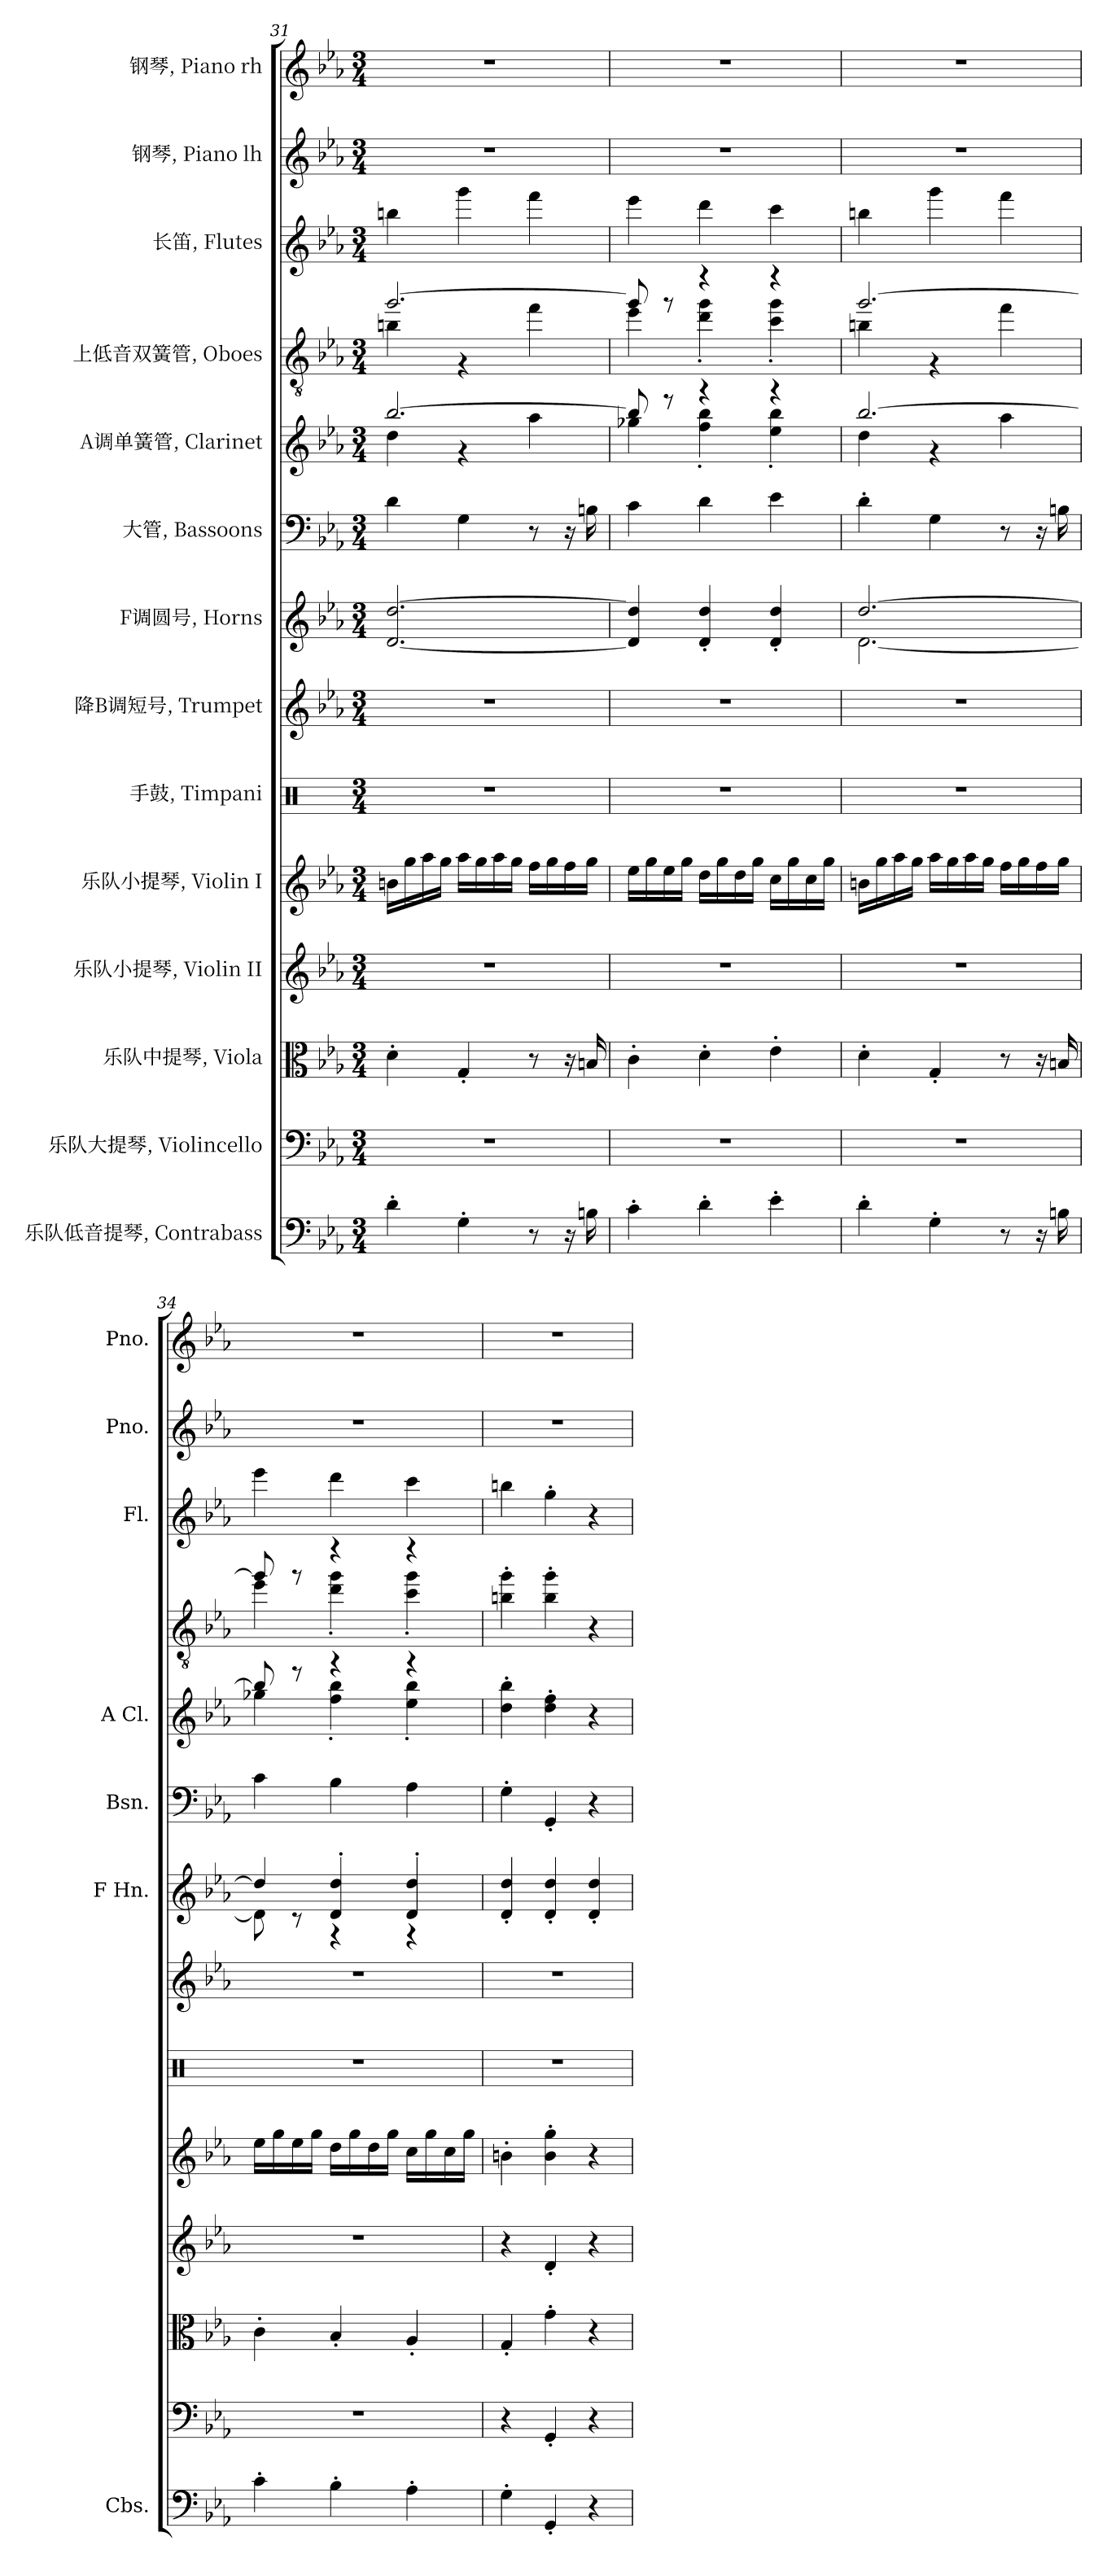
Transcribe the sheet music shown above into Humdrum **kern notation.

**kern	**kern	**kern	**kern	**kern	**kern	**kern	**kern	**kern	**kern	**kern	**kern	**kern	**kern
*part14	*part13	*part12	*part11	*part10	*part9	*part8	*part7	*part6	*part5	*part4	*part3	*part2	*part1
*staff14	*staff13	*staff12	*staff11	*staff10	*staff9	*staff8	*staff7	*staff6	*staff5	*staff4	*staff3	*staff2	*staff1
*I"乐队低音提琴, Contrabass	*I"乐队大提琴, Violincello	*I"乐队中提琴, Viola	*I"乐队小提琴, Violin II	*I"乐队小提琴, Violin I	*I"手鼓, Timpani	*I"降B调短号, Trumpet	*I"F调圆号, Horns	*I"大管, Bassoons	*I"A调单簧管, Clarinet	*I"上低音双簧管, Oboes	*I"长笛, Flutes	*I"钢琴, Piano lh	*I"钢琴, Piano rh
*I'Cbs.	*	*	*	*	*	*	*I'F Hn.	*I'Bsn.	*I'A Cl.	*	*I'Fl.	*I'Pno.	*I'Pno.
!!LO:PB:g=z
*clefF4	*clefF4	*clefC3	*clefG2	*clefG2	*clefX	*clefG2	*clefG2	*clefF4	*clefG2	*clefGv2	*clefG2	*clefG2	*clefG2
*ITrd7c12	*	*	*	*	*	*ITrd1c2	*ITrd4c7	*	*ITrd2c3	*	*	*	*
*k[b-e-a-]	*k[b-e-a-]	*k[b-e-a-]	*k[b-e-a-]	*k[b-e-a-]	*k[]	*k[b-e-a-d-g-]	*k[b-e-a-d-]	*k[b-e-a-]	*k[]	*k[b-e-a-]	*k[b-e-a-]	*k[b-e-a-]	*k[b-e-a-]
*M3/4	*M3/4	*M3/4	*M3/4	*M3/4	*M3/4	*M3/4	*M3/4	*M3/4	*M3/4	*M3/4	*M3/4	*M3/4	*M3/4
=31	=31	=31	=31	=31	=31	=31	=31	=31	=31	=31	=31	=31	=31
*	*	*	*	*	*	*	*	*	*^	*^	*	*	*
4D'\	2.r	4d'\	2.r	16bn\LL	2.r	2.r	[2.G/ [2.g/	4d\	[2.gg/	4b\	[2.gg/	4bn\	4bbn\	2.r	2.r
.	.	.	.	16gg\	.	.	.	.	.	.	.	.	.	.	.
.	.	.	.	16aa-\	.	.	.	.	.	.	.	.	.	.	.
.	.	.	.	16gg\JJ	.	.	.	.	.	.	.	.	.	.	.
4GG'\	.	4G'/	.	16aa-\LL	.	.	.	4G\	.	4r	.	4r	4ggg\	.	.
.	.	.	.	16gg\	.	.	.	.	.	.	.	.	.	.	.
.	.	.	.	16aa-\	.	.	.	.	.	.	.	.	.	.	.
.	.	.	.	16gg\JJ	.	.	.	.	.	.	.	.	.	.	.
8r	.	8r	.	16ff\LL	.	.	.	8r	.	4ff\	.	4ff\	4fff\	.	.
.	.	.	.	16gg\	.	.	.	.	.	.	.	.	.	.	.
16r	.	16r	.	16ff\	.	.	.	16r	.	.	.	.	.	.	.
16BBn\	.	16Bn/	.	16gg\JJ	.	.	.	16Bn\	.	.	.	.	.	.	.
=32	=32	=32	=32	=32	=32	=32	=32	=32	=32	=32	=32	=32	=32	=32	=32
4C'\	2.r	4c'\	2.r	16ee-\LL	2.r	2.r	4G/] 4g/]	4c\	8gg/]	4ee-X\	8gg/]	4ee-\	4eee-\	2.r	2.r
.	.	.	.	16gg\	.	.	.	.	.	.	.	.	.	.	.
.	.	.	.	16ee-\	.	.	.	.	8r	.	8r	.	.	.	.
.	.	.	.	16gg\JJ	.	.	.	.	.	.	.	.	.	.	.
4D'\	.	4d'\	.	16dd\LL	.	.	4G/' 4g/'	4d\	4r	4dd\' 4gg\'	4r	4dd\' 4gg\'	4ddd\	.	.
.	.	.	.	16gg\	.	.	.	.	.	.	.	.	.	.	.
.	.	.	.	16dd\	.	.	.	.	.	.	.	.	.	.	.
.	.	.	.	16gg\JJ	.	.	.	.	.	.	.	.	.	.	.
4E-'\	.	4e-'\	.	16cc\LL	.	.	4G/' 4g/'	4e-\	4r	4cc\' 4gg\'	4r	4cc\' 4gg\'	4ccc\	.	.
.	.	.	.	16gg\	.	.	.	.	.	.	.	.	.	.	.
.	.	.	.	16cc\	.	.	.	.	.	.	.	.	.	.	.
.	.	.	.	16gg\JJ	.	.	.	.	.	.	.	.	.	.	.
=33	=33	=33	=33	=33	=33	=33	=33	=33	=33	=33	=33	=33	=33	=33	=33
*	*	*	*	*	*	*	*^	*	*	*	*	*	*	*	*
4D'\	2.r	4d'\	2.r	16bn\LL	2.r	2.r	[2.g/	[2.G\	4d'\	[2.gg/	4b\	[2.gg/	4bn\	4bbn\	2.r	2.r
.	.	.	.	16gg\	.	.	.	.	.	.	.	.	.	.	.	.
.	.	.	.	16aa-\	.	.	.	.	.	.	.	.	.	.	.	.
.	.	.	.	16gg\JJ	.	.	.	.	.	.	.	.	.	.	.	.
4GG'\	.	4G'/	.	16aa-\LL	.	.	.	.	4G\	.	4r	.	4r	4ggg\	.	.
.	.	.	.	16gg\	.	.	.	.	.	.	.	.	.	.	.	.
.	.	.	.	16aa-\	.	.	.	.	.	.	.	.	.	.	.	.
.	.	.	.	16gg\JJ	.	.	.	.	.	.	.	.	.	.	.	.
8r	.	8r	.	16ff\LL	.	.	.	.	8r	.	4ff\	.	4ff\	4fff\	.	.
.	.	.	.	16gg\	.	.	.	.	.	.	.	.	.	.	.	.
16r	.	16r	.	16ff\	.	.	.	.	16r	.	.	.	.	.	.	.
16BBn\	.	16Bn/	.	16gg\JJ	.	.	.	.	16Bn\	.	.	.	.	.	.	.
!!LO:PB:g=z
=34	=34	=34	=34	=34	=34	=34	=34	=34	=34	=34	=34	=34	=34	=34	=34	=34
4C'\	2.r	4c'\	2.r	16ee-\LL	2.r	2.r	4g/]	8G\]	4c\	8gg/]	4ee-X\	8gg/]	4ee-\	4eee-\	2.r	2.r
.	.	.	.	16gg\	.	.	.	.	.	.	.	.	.	.	.	.
.	.	.	.	16ee-\	.	.	.	8r	.	8r	.	8r	.	.	.	.
.	.	.	.	16gg\JJ	.	.	.	.	.	.	.	.	.	.	.	.
4BB-'\	.	4B-'/	.	16dd\LL	.	.	4G/' 4g/'	4r	4B-\	4r	4dd\' 4gg\'	4r	4dd\' 4gg\'	4ddd\	.	.
.	.	.	.	16gg\	.	.	.	.	.	.	.	.	.	.	.	.
.	.	.	.	16dd\	.	.	.	.	.	.	.	.	.	.	.	.
.	.	.	.	16gg\JJ	.	.	.	.	.	.	.	.	.	.	.	.
4AA-'\	.	4A-'/	.	16cc\LL	.	.	4G/' 4g/'	4r	4A-\	4r	4cc\' 4gg\'	4r	4cc\' 4gg\'	4ccc\	.	.
.	.	.	.	16gg\	.	.	.	.	.	.	.	.	.	.	.	.
.	.	.	.	16cc\	.	.	.	.	.	.	.	.	.	.	.	.
.	.	.	.	16gg\JJ	.	.	.	.	.	.	.	.	.	.	.	.
*	*	*	*	*	*	*	*	*	*	*v	*v	*	*	*	*	*
*	*	*	*	*	*	*	*v	*v	*	*	*v	*v	*	*	*
=35	=35	=35	=35	=35	=35	=35	=35	=35	=35	=35	=35	=35	=35
4GG'\	4r	4G'/	4r	4bn'\	2.r	2.r	4G/' 4g/'	4G'\	4b\' 4gg\'	4bn\' 4gg\'	4bbn\	2.r	2.r
4GGG'/	4GG'/	4g'\	4d'/	4b\' 4gg\'	.	.	4G/' 4g/'	4GG'/	4b\' 4dd\'	4b\' 4gg\'	4gg'\	.	.
4r	4r	4r	4r	4r	.	.	4G/' 4g/'	4r	4r	4r	4r	.	.
=	=	=	=	=	=	=	=	=	=	=	=	=	=
*-	*-	*-	*-	*-	*-	*-	*-	*-	*-	*-	*-	*-	*-
